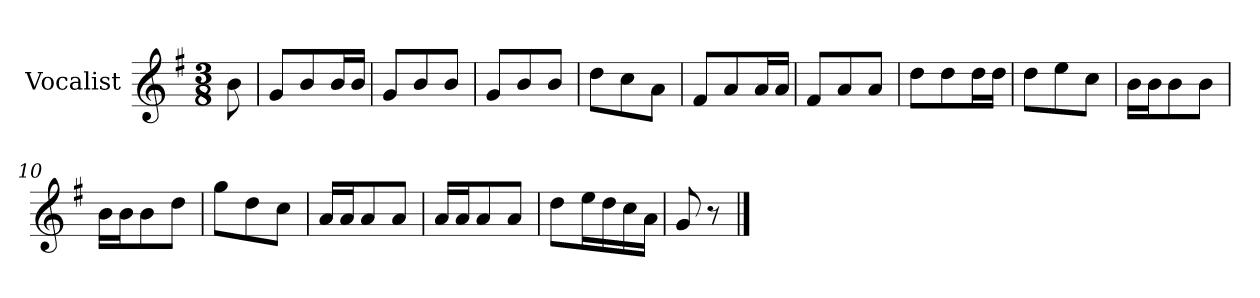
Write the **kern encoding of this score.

**kern
*part1
*staff1
*I"Vocalist
*k[f#]
*G:
*M3/8
=
8b
=1
8gL
8b
16bL
16bJJ
=2
8gL
8b
8bJ
=3
8gL
8b
8bJ
=4
8ddL
8cc
8aJ
=5
8f#L
8a
16aL
16aJJ
=6
8f#L
8a
8aJ
=7
8ddL
8dd
16ddL
16ddJJ
=8
8ddL
8ee
8ccJ
=9
16bLL
16bJ
8b
8bJ
=10
16bLL
16bJ
8b
8ddJ
=11
8ggL
8dd
8ccJ
=12
16aLL
16aJ
8a
8aJ
=13
16aLL
16aJ
8a
8aJ
=14
8ddL
16eeL
16dd
16cc
16aJJ
=15
8g
8r
==
*-
